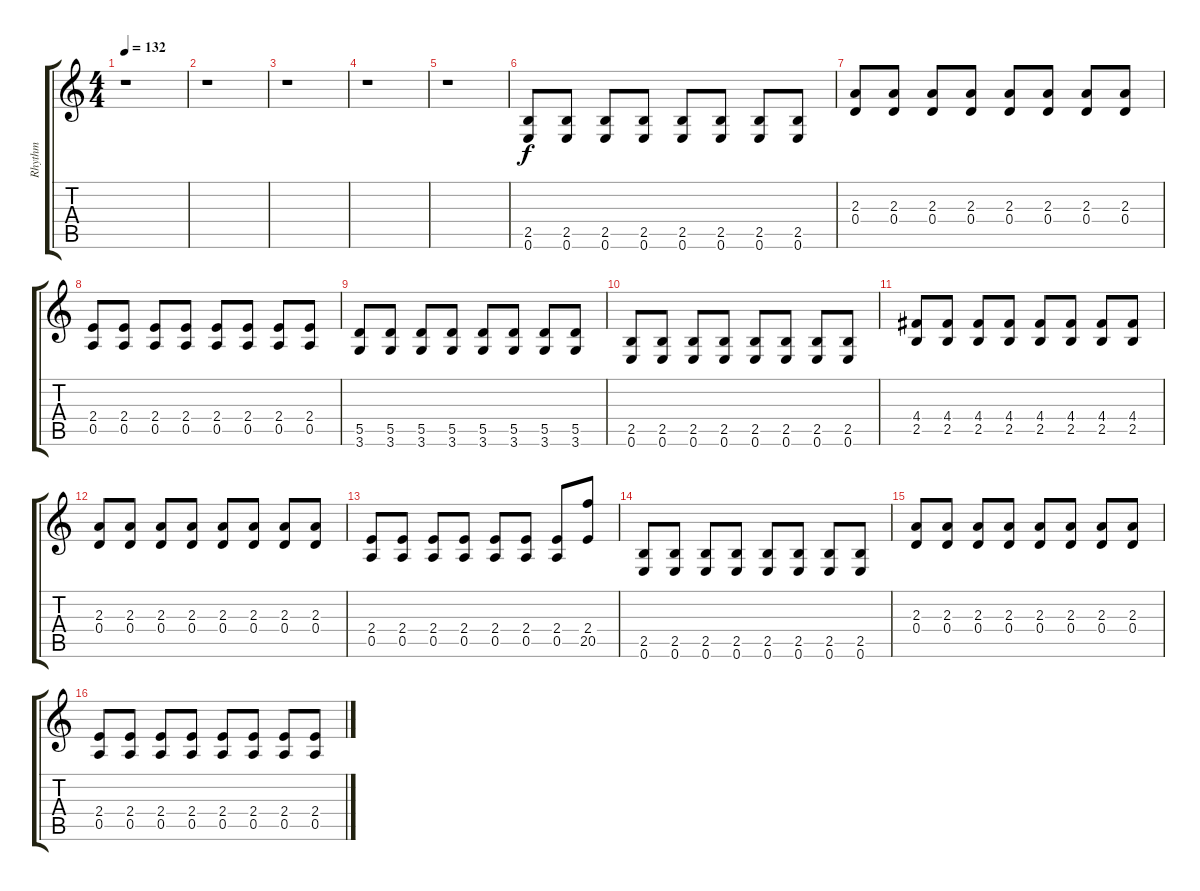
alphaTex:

\track ("Rhythm" "Rhythm") {instrument overdrivenguitar}
\staff {score tabs}
\tuning (E4 B3 G3 D3 A2 E2) {hide}
\ts (4 4)
\tempo 132
\clef g2
\ks c
r.1{dy f} |
r.1 |
r.1 |
r.1 |
r.1 |
(2.5 0.6).8 (2.5 0.6).8 (2.5 0.6).8 (2.5 0.6).8 (2.5 0.6).8 (2.5 0.6).8 (2.5 0.6).8 (2.5 0.6).8 |
(2.3 0.4).8 (2.3 0.4).8 (2.3 0.4).8 (2.3 0.4).8 (2.3 0.4).8 (2.3 0.4).8 (2.3 0.4).8 (2.3 0.4).8 |
(2.4 0.5).8 (2.4 0.5).8 (2.4 0.5).8 (2.4 0.5).8 (2.4 0.5).8 (2.4 0.5).8 (2.4 0.5).8 (2.4 0.5).8 |
(5.5 3.6).8 (5.5 3.6).8 (5.5 3.6).8 (5.5 3.6).8 (5.5 3.6).8 (5.5 3.6).8 (5.5 3.6).8 (5.5 3.6).8 |
(2.5 0.6).8 (2.5 0.6).8 (2.5 0.6).8 (2.5 0.6).8 (2.5 0.6).8 (2.5 0.6).8 (2.5 0.6).8 (2.5 0.6).8 |
(4.4 2.5).8 (4.4 2.5).8 (4.4 2.5).8 (4.4 2.5).8 (4.4 2.5).8 (4.4 2.5).8 (4.4 2.5).8 (4.4 2.5).8 |
(2.3 0.4).8 (2.3 0.4).8 (2.3 0.4).8 (2.3 0.4).8 (2.3 0.4).8 (2.3 0.4).8 (2.3 0.4).8 (2.3 0.4).8 |
(2.4 0.5).8 (2.4 0.5).8 (2.4 0.5).8 (2.4 0.5).8 (2.4 0.5).8 (2.4 0.5).8 (2.4 0.5).8 (2.4 20.5).8 |
(2.5 0.6).8 (2.5 0.6).8 (2.5 0.6).8 (2.5 0.6).8 (2.5 0.6).8 (2.5 0.6).8 (2.5 0.6).8 (2.5 0.6).8 |
(2.3 0.4).8 (2.3 0.4).8 (2.3 0.4).8 (2.3 0.4).8 (2.3 0.4).8 (2.3 0.4).8 (2.3 0.4).8 (2.3 0.4).8 |
(2.4 0.5).8 (2.4 0.5).8 (2.4 0.5).8 (2.4 0.5).8 (2.4 0.5).8 (2.4 0.5).8 (2.4 0.5).8 (2.4 0.5).8
